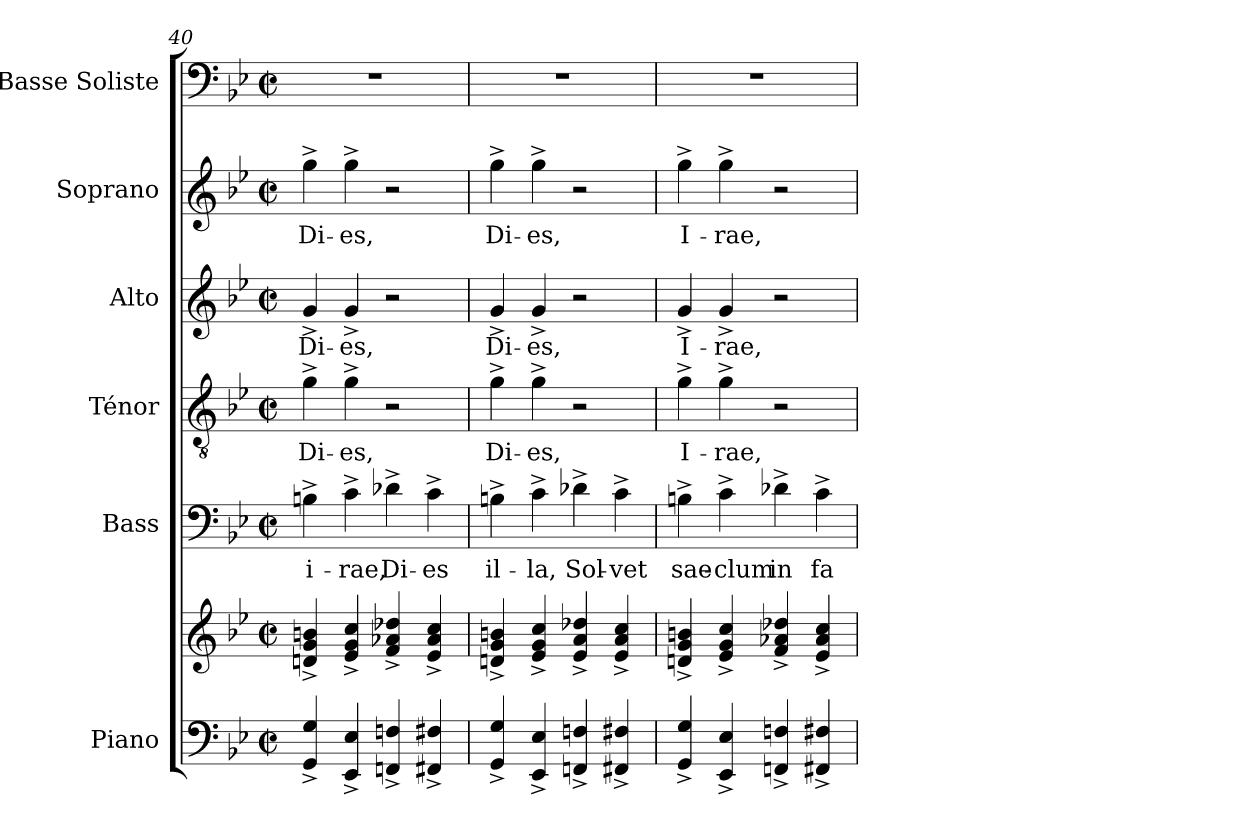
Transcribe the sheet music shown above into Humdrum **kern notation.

**kern	**kern	**kern	**text	**kern	**text	**kern	**text	**kern	**text	**kern
*part6	*part6	*part5	*part5	*part4	*part4	*part3	*part3	*part2	*part2	*part1
*staff7	*staff6	*staff5	*staff5	*staff4	*staff4	*staff3	*staff3	*staff2	*staff2	*staff1
*I"Piano	*	*I"Bass	*	*I"Ténor	*	*I"Alto	*	*I"Soprano	*	*I"Basse Soliste
*I'Pia.	*	*I'B.	*	*I'T.	*	*I'A.	*	*I'S.	*	*I'Basse Soliste
*clefF4	*clefG2	*clefF4	*	*clefGv2	*	*clefG2	*	*clefG2	*	*clefF4
*k[b-e-]	*k[b-e-]	*k[b-e-]	*	*k[b-e-]	*	*k[b-e-]	*	*k[b-e-]	*	*k[b-e-]
*M2/2	*M2/2	*M2/2	*	*M2/2	*	*M2/2	*	*M2/2	*	*M2/2
*met(c|)	*met(c|)	*met(c|)	*	*met(c|)	*	*met(c|)	*	*met(c|)	*	*met(c|)
=40	=40	=40	=40	=40	=40	=40	=40	=40	=40	=40
!	!	!	!LO:LY:b	!	!LO:LY:b	!	!LO:LY:b	!	!LO:LY:b	!
4GG/^ 4G/^	4dn/^ 4g/^ 4bn/^	4Bn^\	i-	4g^\	Di-	4g^/	Di-	4gg^\	Di-	1r
!	!	!	!LO:LY:b	!	!LO:LY:b	!	!LO:LY:b	!	!LO:LY:b	!
4EE-/^ 4E-/^	4e-/^ 4g/^ 4cc/^	4c^\	-rae,	4g^\	-es,	4g^/	-es,	4gg^\	-es,	.
!	!	!	!LO:LY:b	!	!	!	!	!	!	!
4FFn/^ 4Fn/^	4f/^ 4a-X/^ 4dd-X/^	4d-X^\	Di-	2r	.	2r	.	2r	.	.
!	!	!	!LO:LY:b	!	!	!	!	!	!	!
4FF#X/^ 4F#X/^	4e-/^ 4a-/^ 4cc/^	4c^\	-es	.	.	.	.	.	.	.
=41	=41	=41	=41	=41	=41	=41	=41	=41	=41	=41
!	!	!	!LO:LY:b	!	!LO:LY:b	!	!LO:LY:b	!	!LO:LY:b	!
4GG/^ 4G/^	4dn/^ 4g/^ 4bn/^	4Bn^\	il-	4g^\	Di-	4g^/	Di-	4gg^\	Di-	1r
!	!	!	!LO:LY:b	!	!LO:LY:b	!	!LO:LY:b	!	!LO:LY:b	!
4EE-/^ 4E-/^	4e-/^ 4g/^ 4cc/^	4c^\	-la,	4g^\	-es,	4g^/	-es,	4gg^\	-es,	.
!	!	!	!LO:LY:b	!	!	!	!	!	!	!
4FFn/^ 4Fn/^	4e-/^ 4a/^ 4dd-X/^	4d-X^\	Sol-	2r	.	2r	.	2r	.	.
!	!	!	!LO:LY:b	!	!	!	!	!	!	!
4FF#X/^ 4F#X/^	4e-/^ 4a/^ 4cc/^	4c^\	-vet	.	.	.	.	.	.	.
=42	=42	=42	=42	=42	=42	=42	=42	=42	=42	=42
!	!	!	!LO:LY:b	!	!LO:LY:b	!	!LO:LY:b	!	!LO:LY:b	!
4GG/^ 4G/^	4dn/^ 4g/^ 4bn/^	4Bn^\	sae-	4g^\	I-	4g^/	I-	4gg^\	I-	1r
!	!	!	!LO:LY:b	!	!LO:LY:b	!	!LO:LY:b	!	!LO:LY:b	!
4EE-/^ 4E-/^	4e-/^ 4g/^ 4cc/^	4c^\	-clum	4g^\	-rae,	4g^/	-rae,	4gg^\	-rae,	.
!	!	!	!LO:LY:b	!	!	!	!	!	!	!
4FFn/^ 4Fn/^	4f/^ 4a-X/^ 4dd-X/^	4d-X^\	in	2r	.	2r	.	2r	.	.
!	!	!	!LO:LY:b	!	!	!	!	!	!	!
4FF#X/^ 4F#X/^	4e-/^ 4a-/^ 4cc/^	4c^\	fa-	.	.	.	.	.	.	.
=	=	=	=	=	=	=	=	=	=	=
*-	*-	*-	*-	*-	*-	*-	*-	*-	*-	*-
